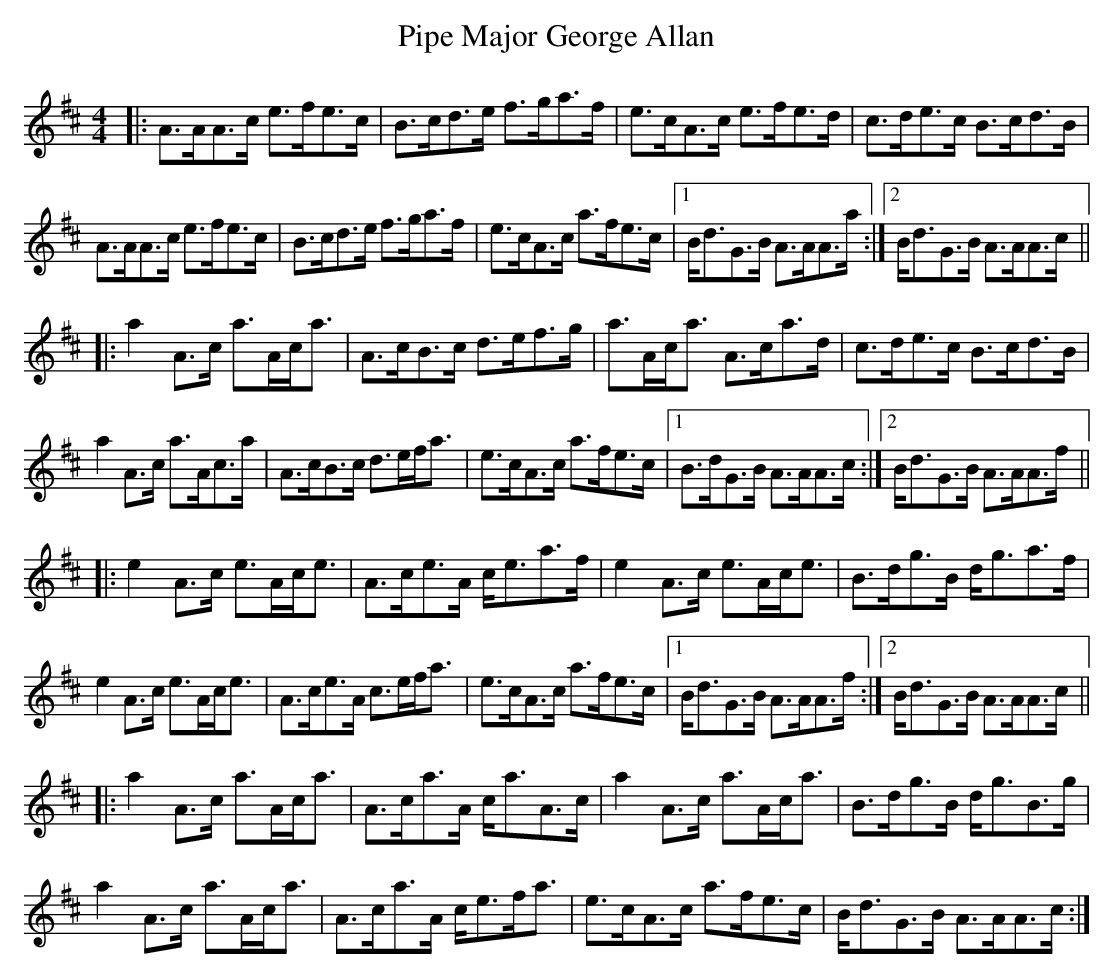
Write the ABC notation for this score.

X:1
T: Pipe Major George Allan
M: 4/4
L: 1/8
K: Amix
|:A>AA>c e>fe>c|B>cd>e f>ga>f|e>cA>c e>fe>d|c>de>c B>cd>B|
A>AA>c e>fe>c|B>cd>e f>ga>f|e>cA>c a>fe>c|1 B<dG>B A>AA>a:|2 B<dG>B A>AA>c||
|:a2A>c a>Ac<a|A>cB>c d>ef>g|a>Ac<a A>ca>d|c>de>c B>cd>B|
a2A>c a>Ac>a|A>cB>c d>ef<a|e>cA>c a>fe>c|1 B>dG>B A>AA>c:|2 B<dG>B A>AA>f||
|:e2A>c e>Ac<e|A>ce>A c<ea>f|e2A>c e>Ac<e|B>dg>B d<ga>f|
e2A>c e>Ac<e|A>ce>A c>ef<a|e>cA>c a>fe>c|1 B<dG>B A>AA>f:|2 B<dG>B A>AA>c||
|:a2A>c a>Ac<a|A>ca>A c<aA>c|a2A>c a>Ac<a|B>dg>B d<gB>g|
a2A>c a>Ac<a|A>ca>A c<ef<a|e>cA>c a>fe>c|B<dG>B A>AA>c:|
